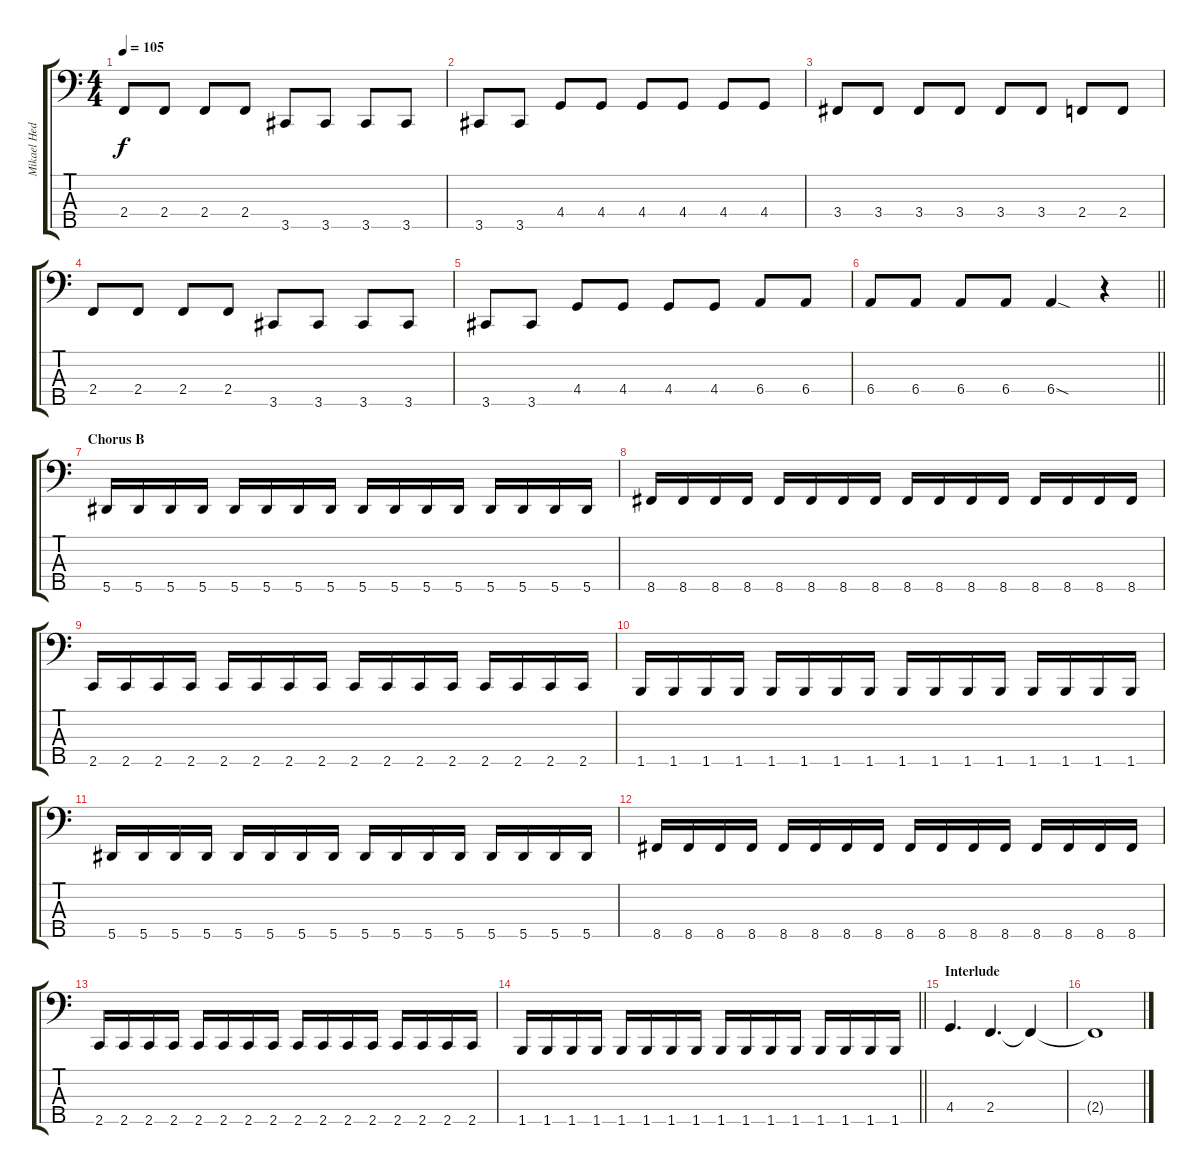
\track ("Mikael Hedlund" "Mikael Hed") {instrument electricbassfinger}
\staff {score tabs}
\tuning (Gb2 Db2 Ab1 Eb1 Bb0) {hide}
\ts (4 4)
\tempo 105
\clef f4
\ks c
2.4.8{dy f} 2.4.8 2.4.8 2.4.8 3.5.8 3.5.8 3.5.8 3.5.8 |
3.5.8 3.5.8 4.4.8 4.4.8 4.4.8 4.4.8 4.4.8 4.4.8 |
3.4.8 3.4.8 3.4.8 3.4.8 3.4.8 3.4.8 2.4.8 2.4.8 |
2.4.8 2.4.8 2.4.8 2.4.8 3.5.8 3.5.8 3.5.8 3.5.8 |
3.5.8 3.5.8 4.4.8 4.4.8 4.4.8 4.4.8 6.4.8 6.4.8 |
\barLineRight lightlight
6.4.8 6.4.8 6.4.8 6.4.8 6.4{sod}.4 r.4 |
\section ("" "Chorus B")
5.5.16 5.5.16 5.5.16 5.5.16 5.5.16 5.5.16 5.5.16 5.5.16 5.5.16 5.5.16 5.5.16 5.5.16 5.5.16 5.5.16 5.5.16 5.5.16 |
8.5.16 8.5.16 8.5.16 8.5.16 8.5.16 8.5.16 8.5.16 8.5.16 8.5.16 8.5.16 8.5.16 8.5.16 8.5.16 8.5.16 8.5.16 8.5.16 |
2.5.16 2.5.16 2.5.16 2.5.16 2.5.16 2.5.16 2.5.16 2.5.16 2.5.16 2.5.16 2.5.16 2.5.16 2.5.16 2.5.16 2.5.16 2.5.16 |
1.5.16 1.5.16 1.5.16 1.5.16 1.5.16 1.5.16 1.5.16 1.5.16 1.5.16 1.5.16 1.5.16 1.5.16 1.5.16 1.5.16 1.5.16 1.5.16 |
5.5.16 5.5.16 5.5.16 5.5.16 5.5.16 5.5.16 5.5.16 5.5.16 5.5.16 5.5.16 5.5.16 5.5.16 5.5.16 5.5.16 5.5.16 5.5.16 |
8.5.16 8.5.16 8.5.16 8.5.16 8.5.16 8.5.16 8.5.16 8.5.16 8.5.16 8.5.16 8.5.16 8.5.16 8.5.16 8.5.16 8.5.16 8.5.16 |
2.5.16 2.5.16 2.5.16 2.5.16 2.5.16 2.5.16 2.5.16 2.5.16 2.5.16 2.5.16 2.5.16 2.5.16 2.5.16 2.5.16 2.5.16 2.5.16 |
\barLineRight lightlight
1.5.16 1.5.16 1.5.16 1.5.16 1.5.16 1.5.16 1.5.16 1.5.16 1.5.16 1.5.16 1.5.16 1.5.16 1.5.16 1.5.16 1.5.16 1.5.16 |
\section ("" "Interlude")
4.4.4{d} 2.4.4{d} 2.4{t}.4 |
2.4{t}.1
